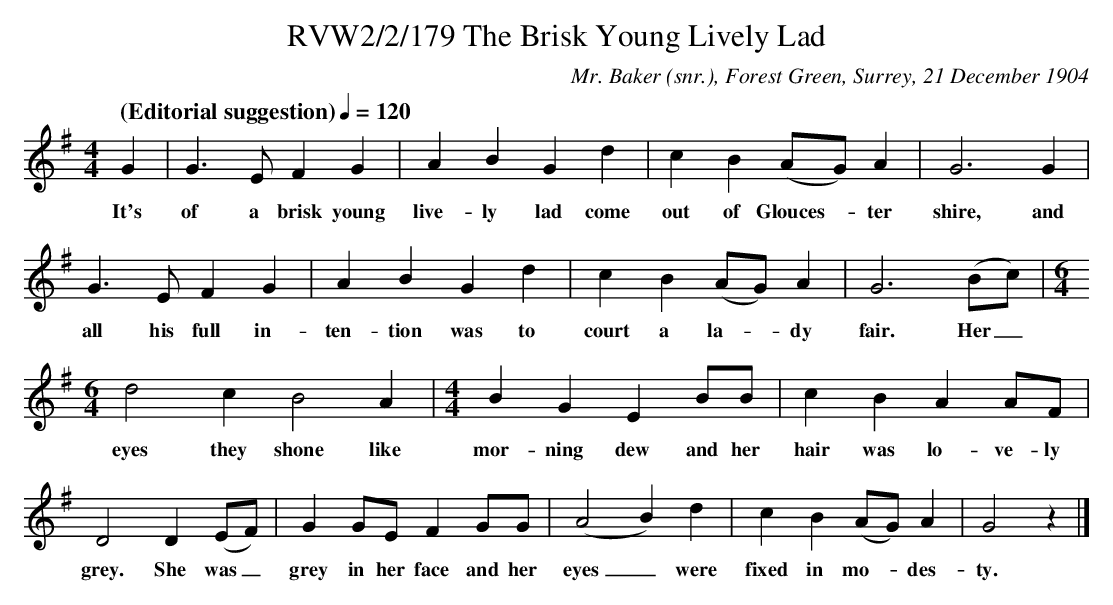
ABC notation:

X:1
T:RVW2/2/179 The Brisk Young Lively Lad
C:Mr. Baker (snr.), Forest Green, Surrey, 21 December 1904
L:1/4
Q: "(Editorial suggestion)" 1/4=120
M:4/4
K:G
G | G3/2 E/2 F G | A B G d | c B (A/2G/2) A | G3 G|
w: It's of a brisk young live-ly lad come out of Glouces-*ter shire, and
G3/2 E/2 F G | A B G d | c B (A/2G/2) A | G3 (B/2c/2) |[M:6/4]
w: all his full in-ten-tion was to court a la-*dy fair. Her_
d2 c B2 A |[M:4/4]B G E B/2B/2 | c B A A/2F/2 |
w: eyes they shone like mor-ning dew and her hair was lo-ve-ly
D2 D (E/2F/2) | G G/2E/2 F G/2G/2 | (A2 B) d | c B (A/2G/2) A | G2 z |]
w: grey. She was_ grey in her face and her eyes_ were fixed in mo-*des-ty.
